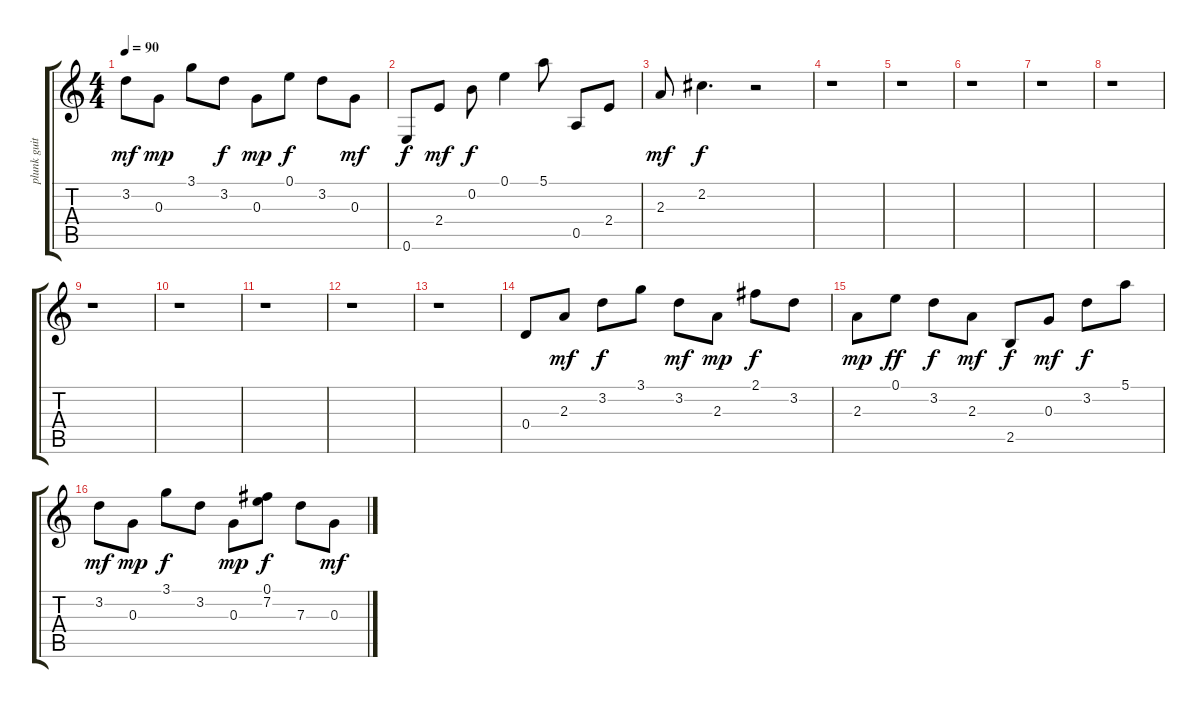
\track ("plunk guitar " "plunk guit") {instrument electricguitarclean}
\staff {score tabs}
\tuning (E4 B3 G3 D3 A2 E2) {hide}
\ts (4 4)
\tempo 90
\clef g2
\ks c
3.2.8{dy mf} 0.3.8{dy mp} 3.1.8 3.2.8{dy f} 0.3.8{dy mp} 0.1.8{dy f} 3.2.8 0.3.8{dy mf} |
0.6.8{dy f} 2.4.8{dy mf} 0.2.8{dy f} 0.1.4 5.1.8 0.5.8 2.4.8 |
2.3.8{dy mf} 2.2.4{d dy f} r.2 |
r.1 |
r.1 |
r.1 |
r.1 |
r.1 |
r.1 |
r.1 |
r.1 |
r.1 |
r.1 |
0.4.8 2.3.8{dy mf} 3.2.8{dy f} 3.1.8 3.2.8{dy mf} 2.3.8{dy mp} 2.1.8{dy f} 3.2.8 |
2.3.8{dy mp} 0.1.8{dy ff} 3.2.8{dy f} 2.3.8{dy mf} 2.5.8{dy f} 0.3.8{dy mf} 3.2.8{dy f} 5.1.8 |
3.2.8{dy mf} 0.3.8{dy mp} 3.1.8{dy f} 3.2.8 0.3.8{dy mp} (0.1 7.2).8{dy f} 7.3.8 0.3.8{dy mf}
